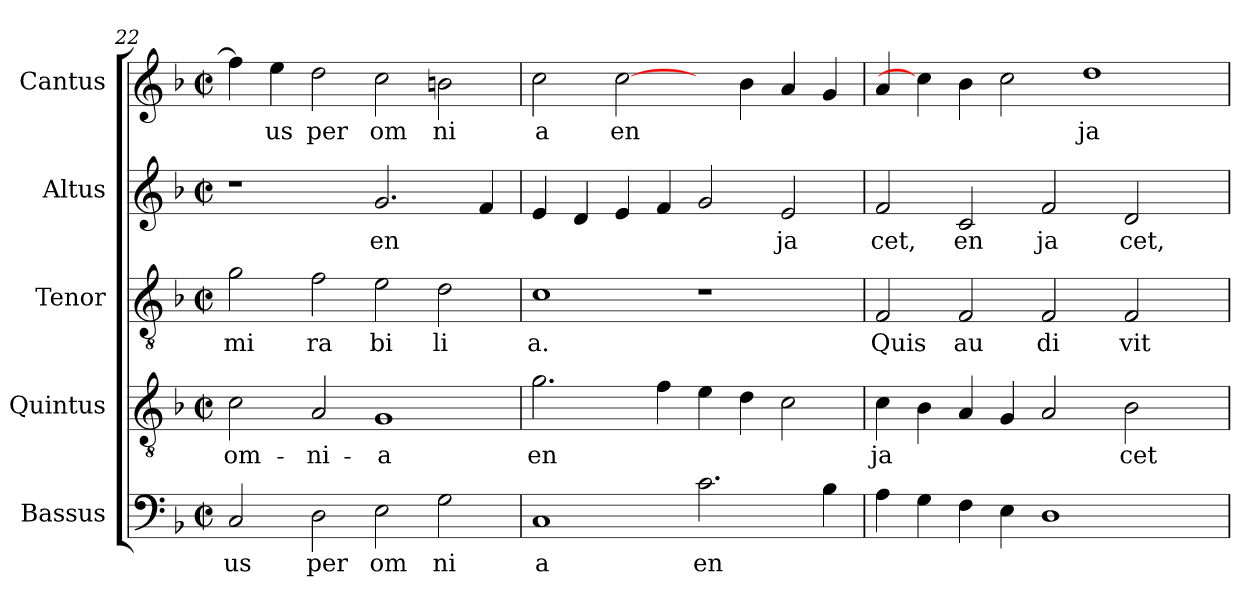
**kern	**text	**kern	**text	**kern	**text	**kern	**text	**kern	**text
*part5	*part5	*part4	*part4	*part3	*part3	*part2	*part2	*part1	*part1
*staff5	*staff5	*staff4	*staff4	*staff3	*staff3	*staff2	*staff2	*staff1	*staff1
*I"Bassus	*	*I"Quintus	*	*I"Tenor	*	*I"Altus	*	*I"Cantus	*
!!LO:LB:g=z
*clefF4	*	*clefGv2	*	*clefGv2	*	*clefG2	*	*clefG2	*
*k[b-]	*	*k[b-]	*	*k[b-]	*	*k[b-]	*	*k[b-]	*
*F:	*	*F:	*	*F:	*	*F:	*	*F:	*
*M2/2	*	*M2/2	*	*M2/2	*	*M2/2	*	*M2/2	*
*met(c|)	*	*met(c|)	*	*met(c|)	*	*met(c|)	*	*met(c|)	*
=22	=22	=22	=22	=22	=22	=22	=22	=22	=22
!	!LO:LY:b:cj	!	!LO:LY:b:cj	!	!LO:LY:b:cj	!	!	!	!LO:LY:b:cj
2C/	us	2c\	om-	2g\	mi	1r	.	4ff\]	.
!	!	!	!	!	!	!	!	!	!LO:LY:b:cj
.	.	.	.	.	.	.	.	4ee\	us
!	!LO:LY:b:cj	!	!LO:LY:b:cj	!	!LO:LY:b:cj	!	!	!	!LO:LY:b:cj
2D\	per	2A/	-ni-	2f\	ra	.	.	2dd\	per
!	!LO:LY:b:cj	!	!LO:LY:b:cj	!	!LO:LY:b:cj	!	!LO:LY:b:cj	!	!LO:LY:b:cj
2E\	om	1G	-a	2e\	bi	2.g/	en	2cc\	om
!	!LO:LY:b:cj	!	!	!	!LO:LY:b:cj	!	!	!	!LO:LY:b:cj
2G\	ni	.	.	2d\	li	.	.	2bn\	ni
!	!	!	!	!	!	!	!LO:LY:b:cj	!	!
.	.	.	.	.	.	4f/	.	.	.
=23	=23	=23	=23	=23	=23	=23	=23	=23	=23
!	!LO:LY:b:cj	!	!LO:LY:b:cj	!	!LO:LY:b:cj	!	!LO:LY:b:cj	!	!LO:LY:b:cj
1C	a	2.g\	en	1c	a.	4e/	.	2cc\	a
!	!	!	!	!	!	!	!LO:LY:b:cj	!	!
.	.	.	.	.	.	4d/	.	.	.
!	!	!	!	!	!	!	!LO:LY:b:cj	!	!LO:LY:b:cj
.	.	.	.	.	.	4e/	.	[2cc\	en
!	!	!	!LO:LY:b:cj	!	!	!	!LO:LY:b:cj	!	!
.	.	4f\	.	.	.	4f/	.	.	.
!	!LO:LY:b:cj	!	!LO:LY:b:cj	!	!	!	!LO:LY:b:cj	!	!
2.c\	en	4e\	.	1r	.	2g/	.	4ryy	.
!	!	!	!LO:LY:b:cj	!	!	!	!	!	!LO:LY:b:cj
.	.	4d\	.	.	.	.	.	4b-\	.
!	!	!	!LO:LY:b:cj	!	!	!	!LO:LY:b:cj	!	!LO:LY:b:cj
.	.	2c\	.	.	.	2e/	ja	4a/	.
!	!LO:LY:b:cj	!	!	!	!	!	!	!	!LO:LY:b:cj
4B-\	.	.	.	.	.	.	.	4g/	.
=24	=24	=24	=24	=24	=24	=24	=24	=24	=24
!	!LO:LY:b:cj	!	!LO:LY:b:cj	!	!LO:LY:b:cj	!	!LO:LY:b:cj	!	!LO:LY:b:cj
4A\	.	4c\	ja-	2F/	Quis	2f/	cet,	4a/	.
!	!LO:LY:b:cj	!	!LO:LY:b:cj	!	!	!	!	!	!
4G\	.	4B-\	--	.	.	.	.	4cc\]	.
!	!LO:LY:b:cj	!	!LO:LY:b:cj	!	!LO:LY:b:cj	!	!LO:LY:b:cj	!	!LO:LY:b:cj
4F\	.	4A/	--	2F/	au	2c/	en	4b-\	.
!	!LO:LY:b:cj	!	!LO:LY:b:cj	!	!	!	!	!	!LO:LY:b:cj
4E\	.	4G/	--	.	.	.	.	2cc\	.
!	!LO:LY:b:cj	!	!LO:LY:b:cj	!	!LO:LY:b:cj	!	!LO:LY:b:cj	!	!
1D	.	2A/	--	2F/	di	2f/	ja	.	.
!	!	!	!	!	!	!	!	!	!LO:LY:b:cj
.	.	.	.	.	.	.	.	1dd	ja
!	!	!	!LO:LY:b:cj	!	!LO:LY:b:cj	!	!LO:LY:b:cj	!	!
.	.	2B-\	-cet	2F/	vit	2d/	cet,	.	.
4ryy	.	4ryy	.	4ryy	.	4ryy	.	.	.
=	=	=	=	=	=	=	=	=	=
*-	*-	*-	*-	*-	*-	*-	*-	*-	*-
